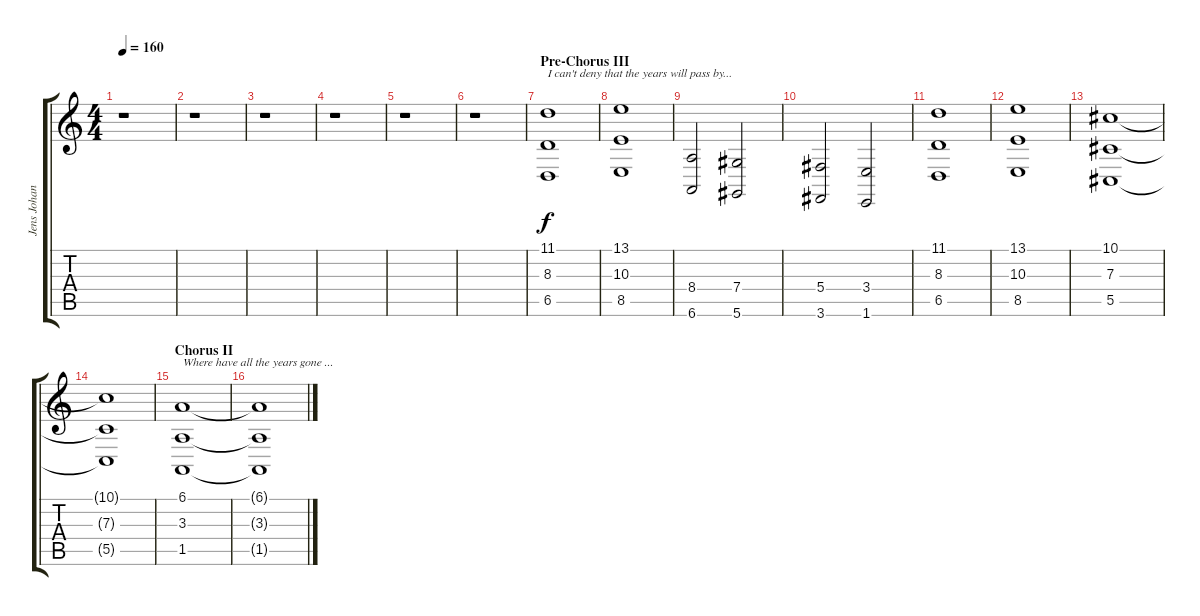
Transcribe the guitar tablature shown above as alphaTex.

\track ("Jens Johansson" "Jens Johan") {instrument stringensemble1}
\staff {score tabs}
\tuning (Eb4 Bb3 Gb3 Db3 Ab2 Eb2) {hide}
\ts (4 4)
\tempo 160
\clef g2
\ks c
r.1{dy f} |
r.1 |
r.1 |
r.1 |
r.1 |
r.1 |
\section ("" "Pre-Chorus III")
(11.1 8.3 6.5).1{txt "I can't deny that the years will pass by..."} |
(13.1 10.3 8.5).1 |
(8.4 6.6).2 (7.4 5.6).2 |
(5.4 3.6).2 (3.4 1.6).2 |
(11.1 8.3 6.5).1 |
(13.1 10.3 8.5).1 |
(10.1 7.3 5.5).1 |
(10.1{t} 7.3{t} 5.5{t}).1 |
\section ("" "Chorus II")
(6.1 3.3 1.5).1{txt "Where have all the years gone ..."} |
(6.1{t} 3.3{t} 1.5{t}).1
